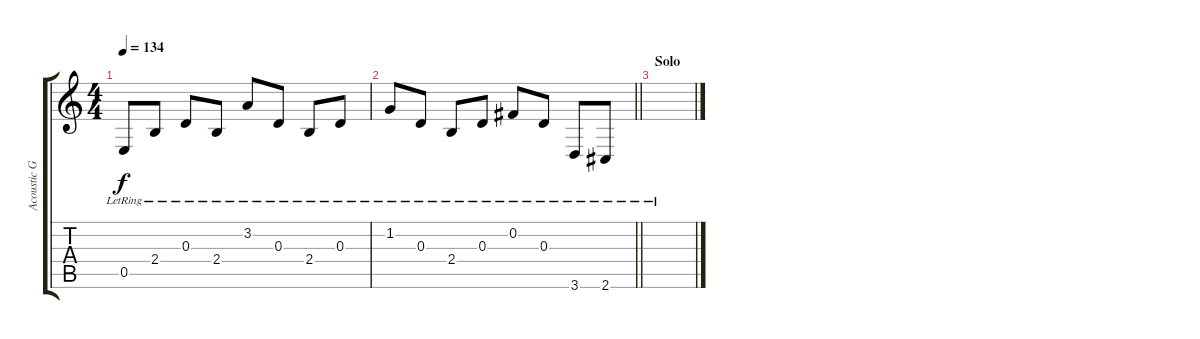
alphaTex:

\track ("Acoustic Guitar" "Acoustic G") {instrument acousticguitarnylon}
\staff {score tabs}
\tuning (B3 Gb3 D3 A2 E2 B1) {hide}
\ts (4 4)
\tempo 134
\clef g2
\ks c
0.5{lr}.8{dy f} 2.4{lr}.8 0.3{lr}.8 2.4{lr}.8 3.2{lr}.8 0.3{lr}.8 2.4{lr}.8 0.3{lr}.8 |
\barLineRight lightlight
1.2{lr}.8 0.3{lr}.8 2.4{lr}.8 0.3{lr}.8 0.2{lr}.8 0.3{lr}.8 3.6{lr}.8 2.6{lr}.8 |
\section ("" "Solo")
